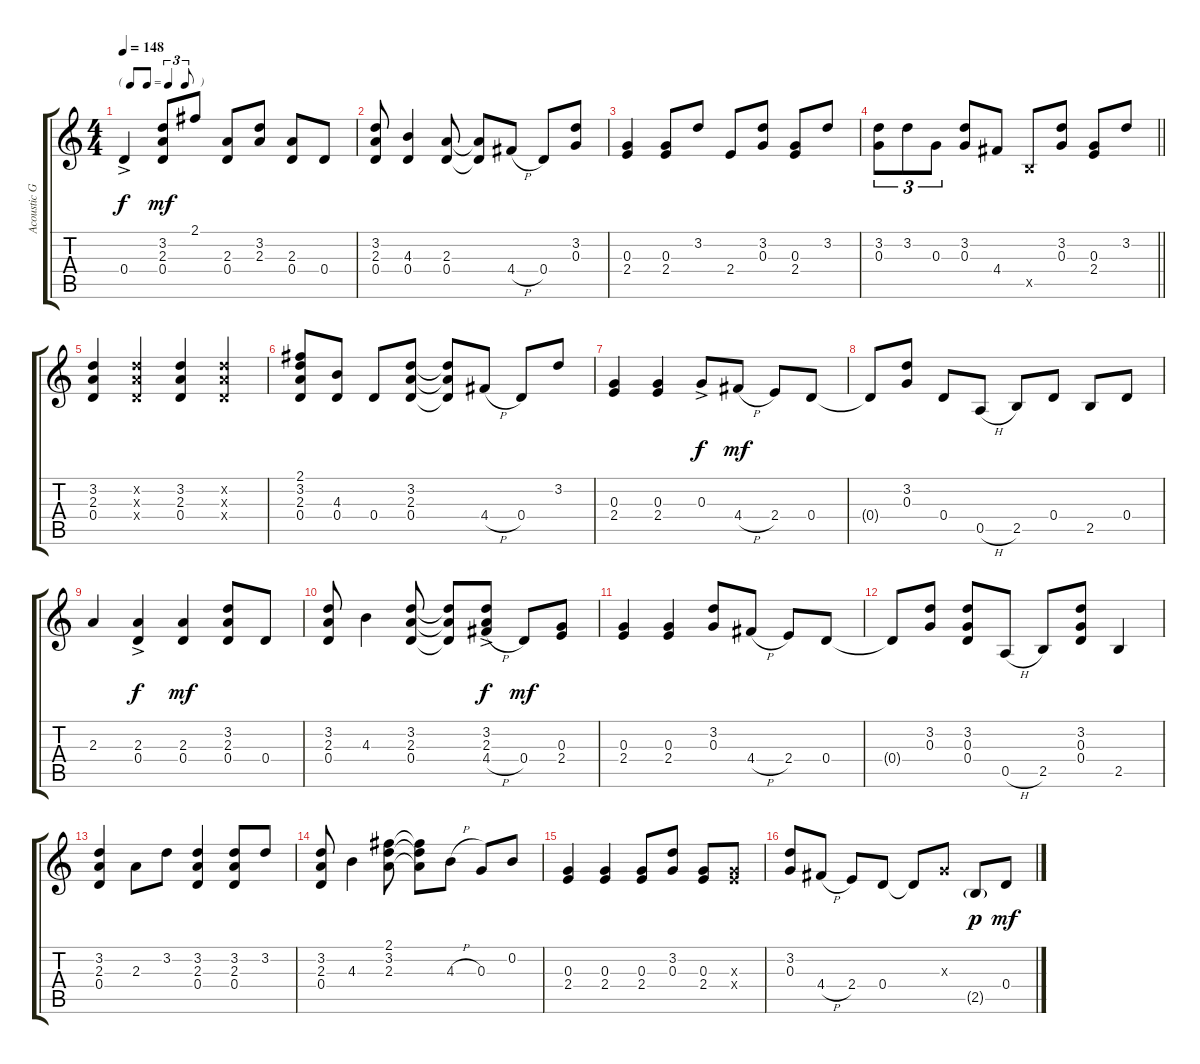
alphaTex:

\track ("Acoustic Guitar" "Acoustic G") {instrument acousticguitarsteel}
\staff {score tabs}
\tuning (E4 B3 G3 D3 A2 E2) {hide}
\ts (4 4)
\tf triplet8th
\tempo 148
\clef g2
\ks c
0.4{ac}.4{dy f} (3.2 2.3 0.4).8{dy mf} 2.1.8 (2.3 0.4).8 (3.2 2.3).8 (2.3 0.4).8 0.4.8 |
(3.2 2.3 0.4).8 (4.3 0.4).4 (2.3 0.4).8 (2.3{t} 0.4{t}).8 4.4{h}.8 0.4.8 (3.2 0.3).8 |
(0.3 2.4).4 (0.3 2.4).8 3.2.8 2.4.8 (3.2 0.3).8 (0.3 2.4).8 3.2.8 |
\barLineRight lightlight
(3.2 0.3).8{tu (3 2)} 3.2.8{tu (3 2)} 0.3.8{tu (3 2)} (3.2 0.3).8 4.4.8 2.5{x}.8 (3.2 0.3).8 (0.3 2.4).8 3.2.8 |
(3.2 2.3 0.4).4 (3.2{x} 2.3{x} 0.4{x}).4 (3.2 2.3 0.4).4 (3.2{x} 2.3{x} 0.4{x}).4 |
(2.1 3.2 2.3 0.4).8 (4.3 0.4).8 0.4.8 (3.2 2.3 0.4).8 (3.2{t} 2.3{t} 0.4{t}).8 4.4{h}.8 0.4.8 3.2.8 |
(0.3 2.4).4 (0.3 2.4).4 0.3{ac}.8{dy f} 4.4{h}.8{dy mf} 2.4.8 0.4.8 |
0.4{t}.8 (3.2 0.3).8 0.4.8 0.5{h}.8 2.5.8 0.4.8 2.5.8 0.4.8 |
2.3.4 (2.3{ac} 0.4{ac}).4{dy f} (2.3 0.4).4{dy mf} (3.2 2.3 0.4).8 0.4.8 |
(3.2 2.3 0.4).8 4.3.4 (3.2 2.3 0.4).8 (3.2{t} 2.3{t} 0.4{t}).8 (3.2{ac} 2.3{ac} 4.4{h ac}).8{dy f} 0.4.8{dy mf} (0.3 2.4).8 |
(0.3 2.4).4 (0.3 2.4).4 (3.2 0.3).8 4.4{h}.8 2.4.8 0.4.8 |
0.4{t}.8 (3.2 0.3).8 (3.2 0.3 0.4).8 0.5{h}.8 2.5.8 (3.2 0.3 0.4).8 2.5.4 |
(3.2 2.3 0.4).4 2.3.8 3.2.8 (3.2 2.3 0.4).4 (3.2 2.3 0.4).8 3.2.8 |
(3.2 2.3 0.4).8 4.3.4 (2.1 3.2 2.3).8 (2.1{t} 3.2{t} 2.3{t}).8 4.3{h}.8 0.3.8 0.2.8 |
(0.3 2.4).4 (0.3 2.4).4 (0.3 2.4).8 (3.2 0.3).8 (0.3 2.4).8 (0.3{x} 2.4{x}).8 |
(3.2 0.3).8 4.4{h}.8 2.4.8 0.4.8 0.4{t}.8 0.3{x}.8 2.5{g}.8{dy p} 0.4.8{dy mf}
